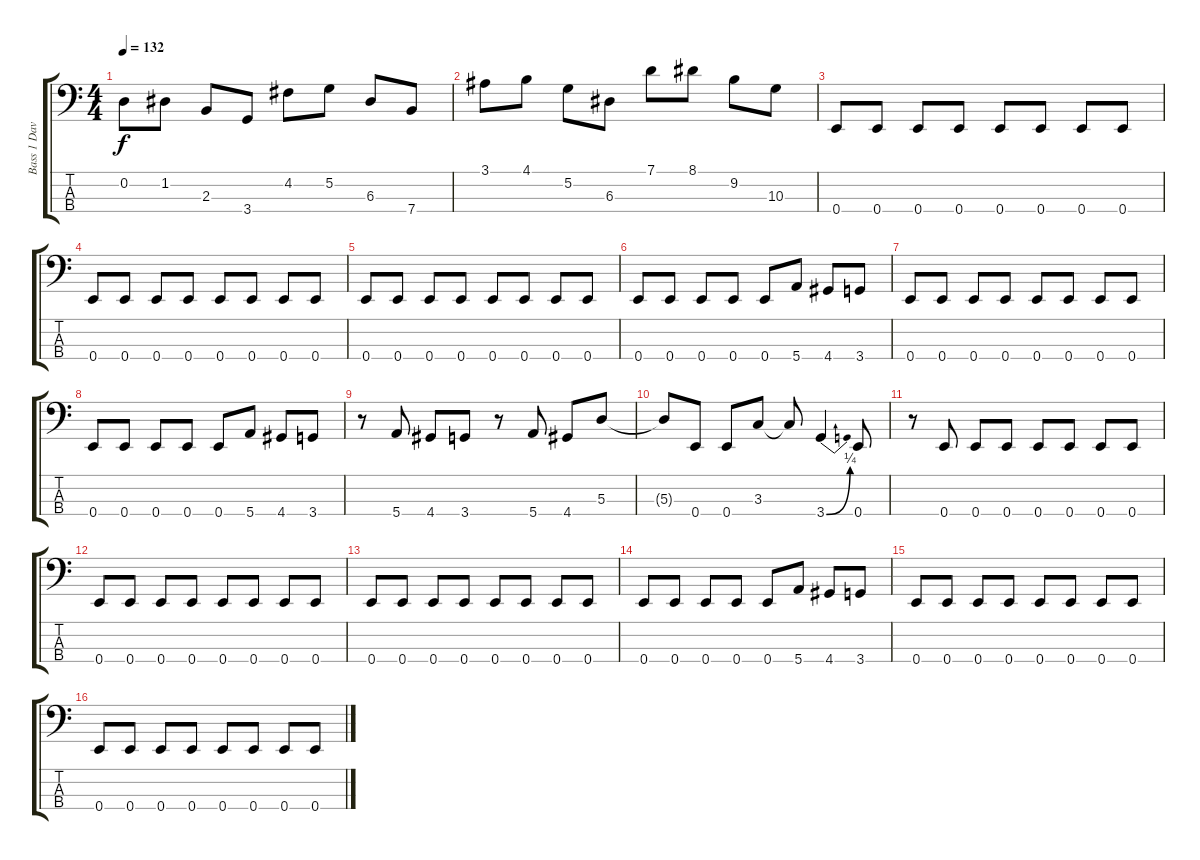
\track ("Bass 1 Dave Ellefson" "Bass 1 Dav") {instrument electricbasspick}
\staff {score tabs}
\tuning (G2 D2 A1 E1) {hide}
\ts (4 4)
\tempo 132
\clef f4
\ks c
0.2.8{dy f instrument electricbasspick} 1.2.8 2.3.8 3.4.8 4.2.8 5.2.8 6.3.8 7.4.8 |
3.1.8 4.1.8 5.2.8 6.3.8 7.1.8 8.1.8 9.2.8 10.3.8 |
0.4.8 0.4.8 0.4.8 0.4.8 0.4.8 0.4.8 0.4.8 0.4.8 |
0.4.8 0.4.8 0.4.8 0.4.8 0.4.8 0.4.8 0.4.8 0.4.8 |
0.4.8 0.4.8 0.4.8 0.4.8 0.4.8 0.4.8 0.4.8 0.4.8 |
0.4.8 0.4.8 0.4.8 0.4.8 0.4.8 5.4.8 4.4.8 3.4.8 |
0.4.8 0.4.8 0.4.8 0.4.8 0.4.8 0.4.8 0.4.8 0.4.8 |
0.4.8 0.4.8 0.4.8 0.4.8 0.4.8 5.4.8 4.4.8 3.4.8 |
r.8 5.4.8 4.4.8 3.4.8 r.8 5.4.8 4.4.8 5.3.8 |
5.3{t}.8 0.4.8 0.4.8 3.3.8 3.3{t}.8 3.4{be (bend 0 0 60 1)}.4 0.4.8 |
r.8 0.4.8 0.4.8 0.4.8 0.4.8 0.4.8 0.4.8 0.4.8 |
0.4.8 0.4.8 0.4.8 0.4.8 0.4.8 0.4.8 0.4.8 0.4.8 |
0.4.8 0.4.8 0.4.8 0.4.8 0.4.8 0.4.8 0.4.8 0.4.8 |
0.4.8 0.4.8 0.4.8 0.4.8 0.4.8 5.4.8 4.4.8 3.4.8 |
0.4.8 0.4.8 0.4.8 0.4.8 0.4.8 0.4.8 0.4.8 0.4.8 |
0.4.8 0.4.8 0.4.8 0.4.8 0.4.8 0.4.8 0.4.8 0.4.8
